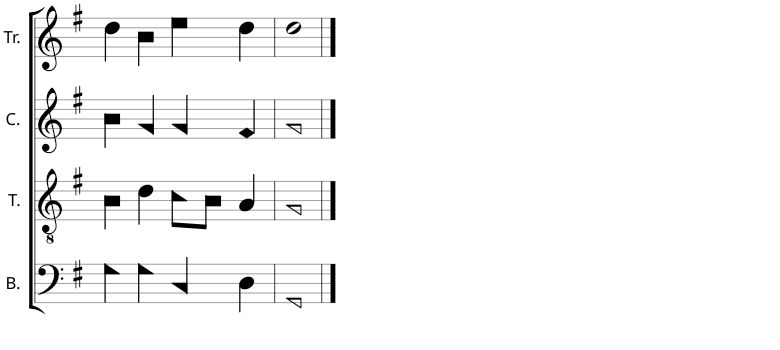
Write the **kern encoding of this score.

**kern	**kern	**kern	**kern
*part4	*part3	*part2	*part1
*staff4	*staff3	*staff2	*staff1
*I"B.	*I"T.	*I"C.	*I"Tr.
*I'B.	*I'T.	*I'C.	*I'Tr.
!!LO:PB:g=z
*clefF4	*clefGv2	*clefG2	*clefG2
*k[f#]	*k[f#]	*k[f#]	*k[f#]
*M4/4	*M4/4	*M4/4	*M4/4
*met(c)	*met(c)	*met(c)	*met(c)
=12	=12	=12	=12
4G!\	4B!\	4b!\	4dd!\
4G!\	4d!\	4g!/	4b!\
4C!/	8c!\L	4g!/	4ee!\
.	8B!\J	.	.
4D!\	4A!/	4f#!/	4dd!\
=13	=13	=13	=13
1GG!	1G!	1g!	1dd!
==	==	==	==
*-	*-	*-	*-
